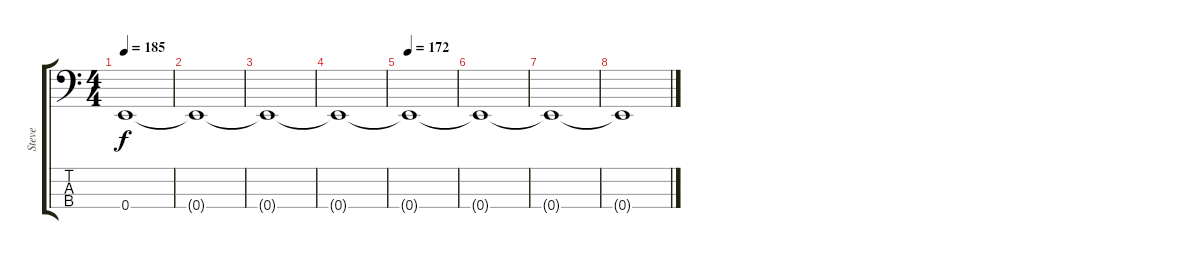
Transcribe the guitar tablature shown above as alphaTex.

\track ("Steve" "Steve") {instrument electricbassfinger}
\staff {score tabs}
\tuning (G2 D2 A1 E1) {hide}
\ts (4 4)
\tempo 185
\clef f4
\ks c
0.4{t}.1{dy f} |
0.4{t}.1 |
0.4{t}.1 |
0.4{t}.1 |
\tempo 172
0.4{t}.1 |
0.4{t}.1 |
0.4{t}.1 |
0.4{t}.1
